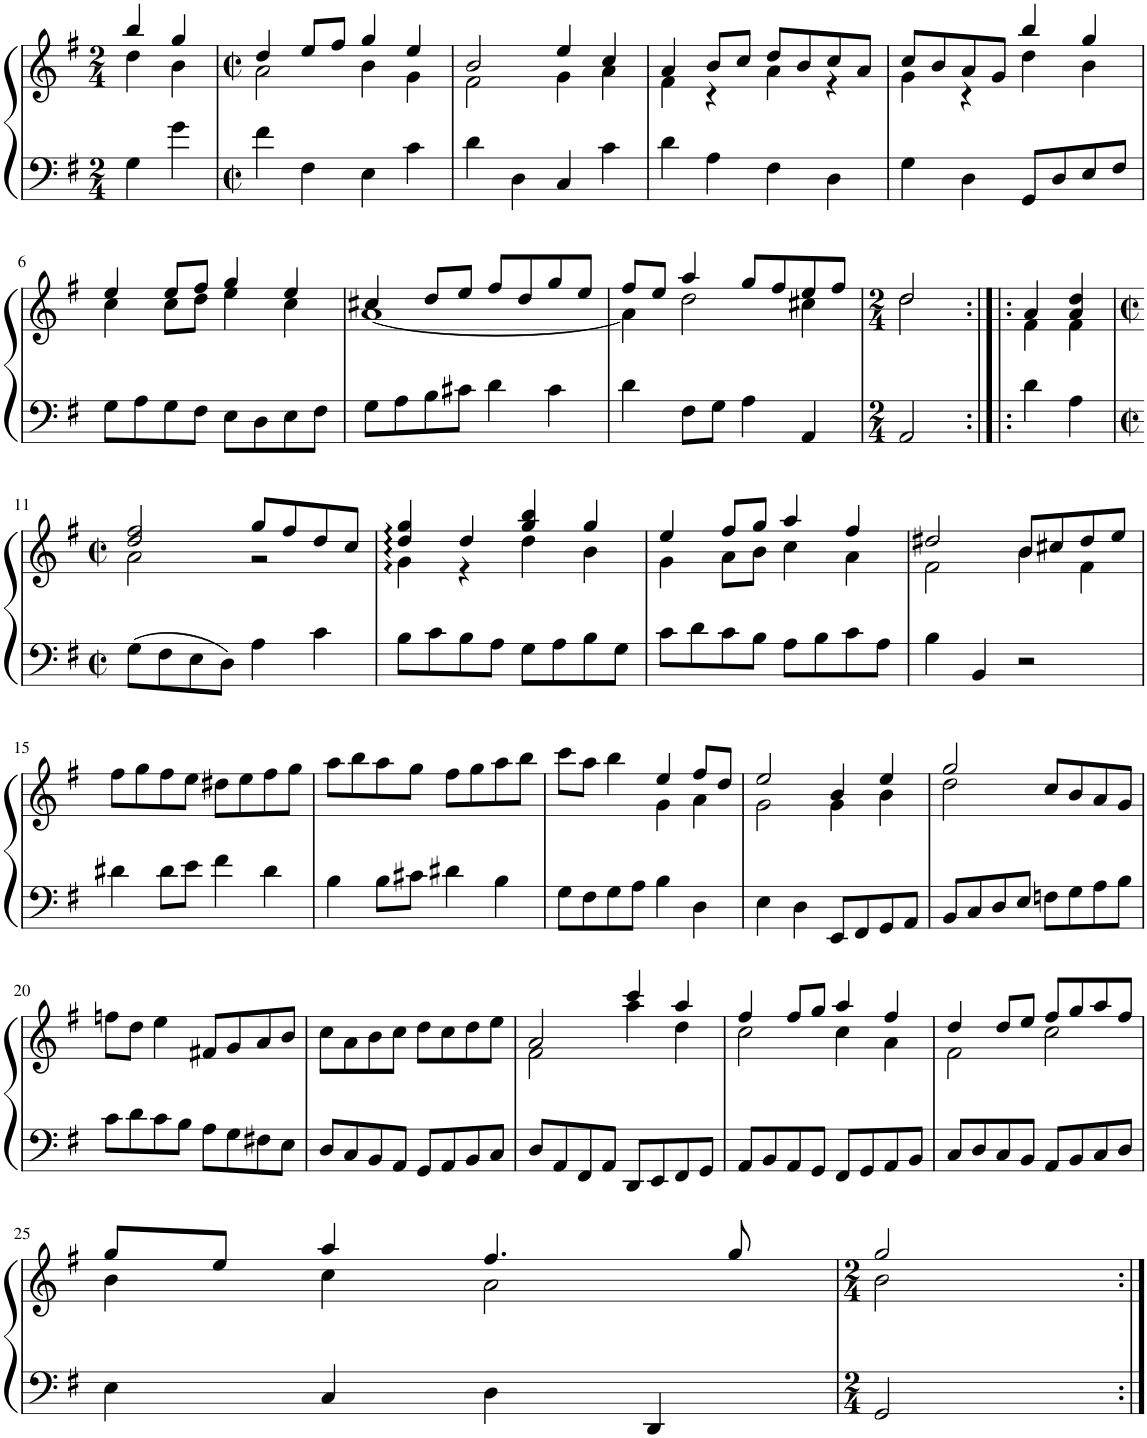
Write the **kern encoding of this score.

**kern	**kern
*part1	*part1
*staff2	*staff1
*I"Piano	*
*I'Pno.	*
*clefF4	*clefG2
*k[f#]	*k[f#]
*M2/4	*M2/4
=1	=1
*	*^
4G\	4bb/	4dd\
4g\	4gg/	4b\
=2	=2	=2
*M2/2	*M2/2	*
*met(c|)	*met(c|)	*
4f#\	4dd/	2a\
4F#\	8ee/L	.
.	8ff#/J	.
4E\	4gg/	4b\
4c\	4ee/	4g\
=3	=3	=3
4d\	2b/	2f#\
4D\	.	.
4C/	4ee/	4g\
4c\	4cc/	4a\
=4	=4	=4
4d\	4a/	4f#\
4A\	8b/L	4r
.	8cc/J	.
4F#\	8dd/L	4a\
.	8b/	.
4D\	8cc/	4r
.	8a/J	.
=5	=5	=5
4G\	8cc/L	4g\
.	8b/	.
4D\	8a/	4r
.	8g/J	.
8GG/L	4bb/	4dd\
8D/	.	.
8E/	4gg/	4b\
8F#/J	.	.
!!LO:LB:g=z	!!
=6	=6	=6
8G\L	4ee/	4cc\
8A\	.	.
8G\	8ee/L	8cc\L
8F#\J	8ff#/J	8dd\J
8E\L	4gg/	4ee\
8D\	.	.
8E\	4ee/	4cc\
8F#\J	.	.
=7	=7	=7
8G\L	4cc#X/	[1a
8A\	.	.
8B\	8dd/L	.
8c#X\J	8ee/J	.
4d\	8ff#/L	.
.	8dd/	.
4c#\	8gg/	.
.	8ee/J	.
=8	=8	=8
4d\	8ff#/L	4a\]
.	8ee/J	.
8F#\L	4aa/	2dd\
8G\J	.	.
4A\	8gg/L	.
.	8ff#/	.
4AA/	8ee/	4cc#X\
.	8ff#/J	.
=9	=9	=9
*M2/4	*M2/4	*
2AA/	2dd/	2dd\
=10:|!|:	=10:|!|:	=10:|!|:
4d\	4a/	4f#\
4A\	4a/ 4dd/	4f#\
!!LO:LB:g=z	!!
=11	=11	=11
*M2/2	*M2/2	*
*met(c|)	*met(c|)	*
8G\L	2dd/ 2ff#/	2a\
8F#\	.	.
8E\	.	.
8D\J	.	.
4A\	8gg/L	2r
.	8ff#/	.
4c\	8dd/	.
.	8cc/J	.
=12	=12	=12
8B\L	4dd/: 4gg/:	4g:\
8c\	.	.
8B\	4dd/	4r
8A\J	.	.
8G\L	4gg/ 4bb/	4dd\
8A\	.	.
8B\	4gg/	4b\
8G\J	.	.
=13	=13	=13
8c\L	4ee/	4g\
8d\	.	.
8c\	8ff#/L	8a\L
8B\J	8gg/J	8b\J
8A\L	4aa/	4cc\
8B\	.	.
8c\	4ff#/	4a\
8A\J	.	.
=14	=14	=14
4B\	2dd#X/	2f#\
4BB/	.	.
2r	8b/L	4b\
.	8cc#X/	.
.	8dd#/	4f#\
.	8ee/J	.
*	*v	*v
!!LO:LB:g=z
=15	=15
4d#X\	8ff#\L
.	8gg\
8d#\L	8ff#\
8e\J	8ee\J
4f#\	8dd#X\L
.	8ee\
4d#\	8ff#\
.	8gg\J
=16	=16
4B\	8aa\L
.	8bb\
8B\L	8aa\
8c#X\J	8gg\J
4d#X\	8ff#\L
.	8gg\
4B\	8aa\
.	8bb\J
=17	=17
*	*^
8G\L	8ccc\L	2ryy
8F#\	8aa\J	.
8G\	4bb\	.
8A\J	.	.
4B\	4ee/	4g\
4D\	8ff#/L	4a\
.	8dd/J	.
=18	=18	=18
4E\	2ee/	2g\
4D\	.	.
8EE/L	4b/	4g\
8FF#/	.	.
8GG/	4ee/	4b\
8AA/J	.	.
=19	=19	=19
8BB/L	2gg/	2dd\
8C/	.	.
8D/	.	.
8E/J	.	.
8Fn\L	8cc/L	2ryy
8G\	8b/	.
8A\	8a/	.
8B\J	8g/J	.
*	*v	*v
!!LO:LB:g=z
=20	=20
8c\L	8ffn\L
8d\	8dd\J
8c\	4ee\
8B\J	.
8A\L	8f#X/L
8G\	8g/
8F#X\	8a/
8E\J	8b/J
=21	=21
8D/L	8cc\L
8C/	8a\
8BB/	8b\
8AA/J	8cc\J
8GG/L	8dd\L
8AA/	8cc\
8BB/	8dd\
8C/J	8ee\J
=22	=22
*	*^
8D/L	2a/	2f#\
8AA/	.	.
8FF#/	.	.
8AA/J	.	.
8DD/L	4ccc/	4aa\
8EE/	.	.
8FF#/	4aa/	4dd\
8GG/J	.	.
=23	=23	=23
8AA/L	4ff#/	2cc\
8BB/	.	.
8AA/	8ff#/L	.
8GG/J	8gg/J	.
8FF#/L	4aa/	4cc\
8GG/	.	.
8AA/	4ff#/	4a\
8BB/J	.	.
=24	=24	=24
8C/L	4dd/	2f#\
8D/	.	.
8C/	8dd/L	.
8BB/J	8ee/J	.
8AA/L	8ff#/L	2cc\
8BB/	8gg/	.
8C/	8aa/	.
8D/J	8ff#/J	.
!!LO:LB:g=z	!!
=25	=25	=25
4E\	8gg/L	4b\
.	8ee/J	.
4C/	4aa/	4cc\
4D\	4.ff#/	2a\
4DD/	.	.
.	8gg/	.
=26	=26	=26
*M2/4	*M2/4	*
2GG/	2gg/	2b\
*	*v	*v
=:|!	=:|!
*-	*-
